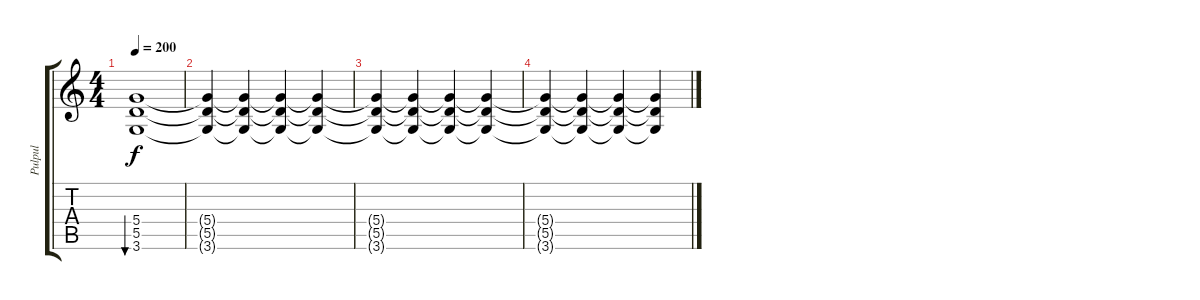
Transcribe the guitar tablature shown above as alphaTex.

\track ("Pulpul" "Pulpul") {instrument overdrivenguitar}
\staff {score tabs}
\tuning (E4 B3 G3 D3 A2 E2) {hide}
\ts (4 4)
\tempo 200
\clef g2
\ks c
(5.4 5.5 3.6).1{bu 480 dy f} |
(5.4{t} 5.5{t} 3.6{t}).4{volume 11} (5.4{t} 5.5{t} 3.6{t}).4{volume 10} (5.4{t} 5.5{t} 3.6{t}).4{volume 9} (5.4{t} 5.5{t} 3.6{t}).4{volume 8} |
(5.4{t} 5.5{t} 3.6{t}).4{volume 7} (5.4{t} 5.5{t} 3.6{t}).4{volume 6} (5.4{t} 5.5{t} 3.6{t}).4{volume 5} (5.4{t} 5.5{t} 3.6{t}).4{volume 4} |
(5.4{t} 5.5{t} 3.6{t}).4{volume 3} (5.4{t} 5.5{t} 3.6{t}).4{volume 2} (5.4{t} 5.5{t} 3.6{t}).4{volume 1} (5.4{t} 5.5{t} 3.6{t}).4{volume 0}
